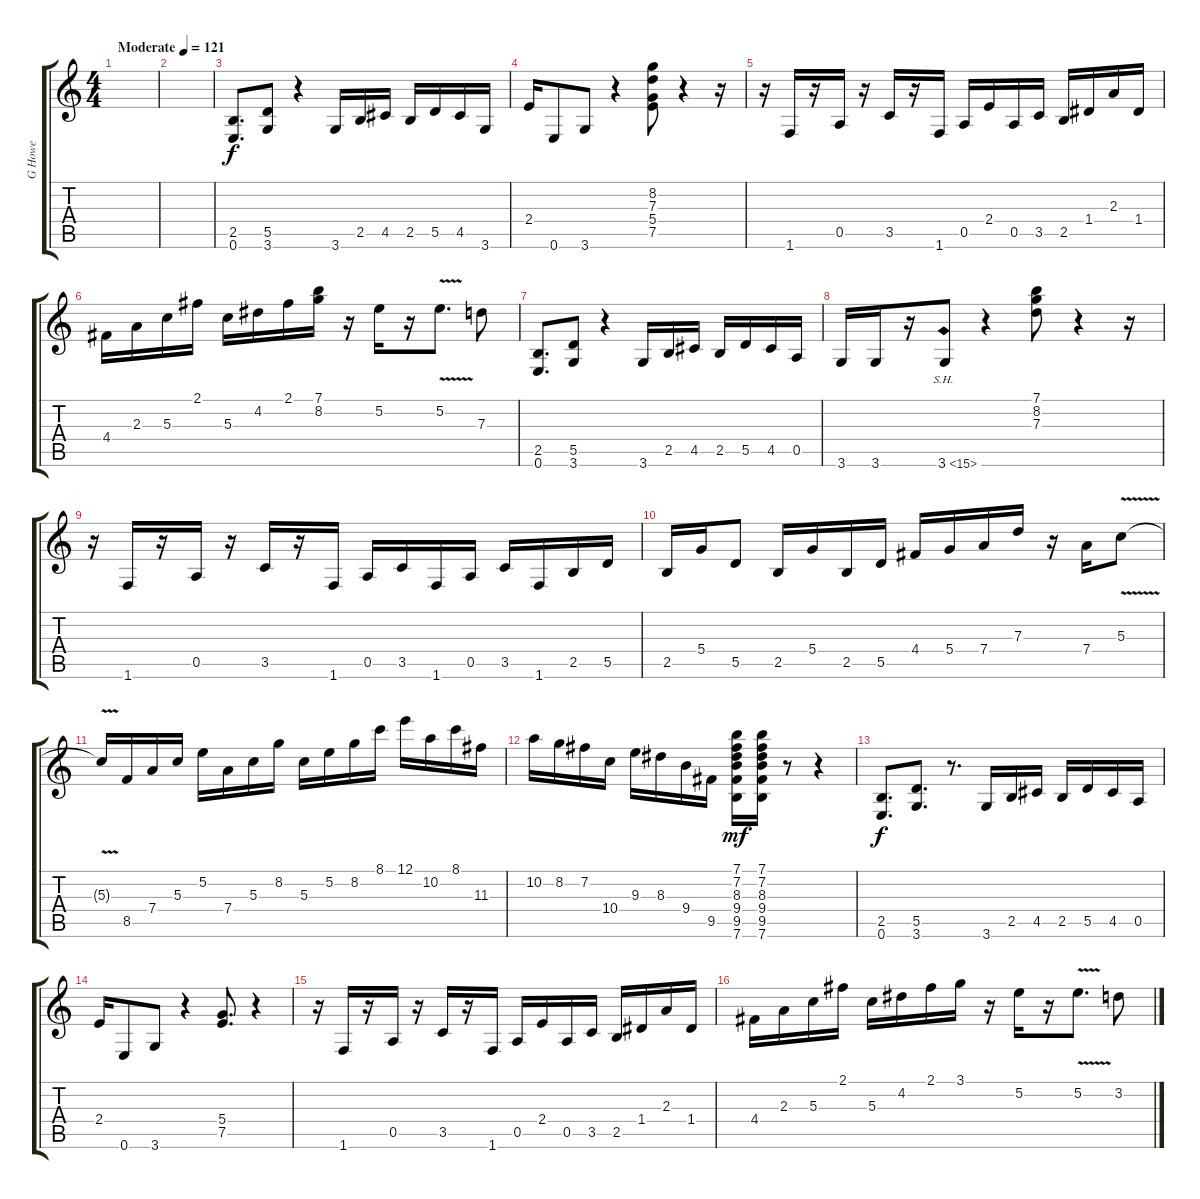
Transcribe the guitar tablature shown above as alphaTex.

\track ("G Howe" "G Howe") {instrument distortionguitar}
\staff {score tabs}
\tuning (E4 B3 G3 D3 A2 E2) {hide}
\ts (4 4)
\tempo (121 "Moderate")
\clef g2
\ks c
|
|
(2.5 0.6).8{d} (5.5 3.6).8 r.4 3.6.16 2.5.16 4.5.16 2.5.16 5.5.16 4.5.16 3.6.16 |
2.4.16 0.6.8 3.6.8 r.4 (8.2 7.3 5.4 7.5).8 r.4 r.16 |
r.16 1.6.16 r.16 0.5.16 r.16 3.5.16 r.16 1.6.16 0.5.16 2.4.16 0.5.16 3.5.16 2.5.16 1.4.16 2.3.16 1.4.16 |
4.4.16 2.3.16 5.3.16 2.1.16 5.3.16 4.2.16 2.1.16 (7.1 8.2).16 r.16 5.2.16 r.16 5.2{v}.8{d} 7.3.8 |
(2.5 0.6).8{d} (5.5 3.6).8 r.4 3.6.16 2.5.16 4.5.16 2.5.16 5.5.16 4.5.16 0.5.16 |
3.6.16 3.6.16 r.16 3.6{sh 12}.8 r.4 (7.1 8.2 7.3).8 r.4 r.16 |
r.16 1.6.16 r.16 0.5.16 r.16 3.5.16 r.16 1.6.16 0.5.16 3.5.16 1.6.16 0.5.16 3.5.16 1.6.16 2.5.16 5.5.16 |
2.5.16 5.4.16 5.5.8 2.5.16 5.4.16 2.5.16 5.5.16 4.4.16 5.4.16 7.4.16 7.3.16 r.16 7.4.16 5.3{v}.8 |
5.3{t}.16 8.5.16 7.4.16 5.3.16 5.2.16 7.4.16 5.3.16 8.2.16 5.3.16 5.2.16 8.2.16 8.1.16 12.1.16 10.2.16 8.1.16 11.3.16 |
10.2.16 8.2.16 7.2.16 10.4.16 9.3.16 8.3.16 9.4.16 9.5.16 (7.1 7.2 8.3 9.4 9.5 7.6).16{dy mf} (7.1 7.2 8.3 9.4 9.5 7.6).16 r.8 r.4 |
(2.5 0.6).8{d dy f} (5.5 3.6).8{d} r.8{d} 3.6.16 2.5.16 4.5.16 2.5.16 5.5.16 4.5.16 0.5.16 |
2.4.16 0.6.8 3.6.8 r.4 (5.4 7.5).8{d} r.4 |
r.16 1.6.16 r.16 0.5.16 r.16 3.5.16 r.16 1.6.16 0.5.16 2.4.16 0.5.16 3.5.16 2.5.16 1.4.16 2.3.16 1.4.16 |
4.4.16 2.3.16 5.3.16 2.1.16 5.3.16 4.2.16 2.1.16 3.1.16 r.16 5.2.16 r.16 5.2{v}.8{d} 3.2.8
